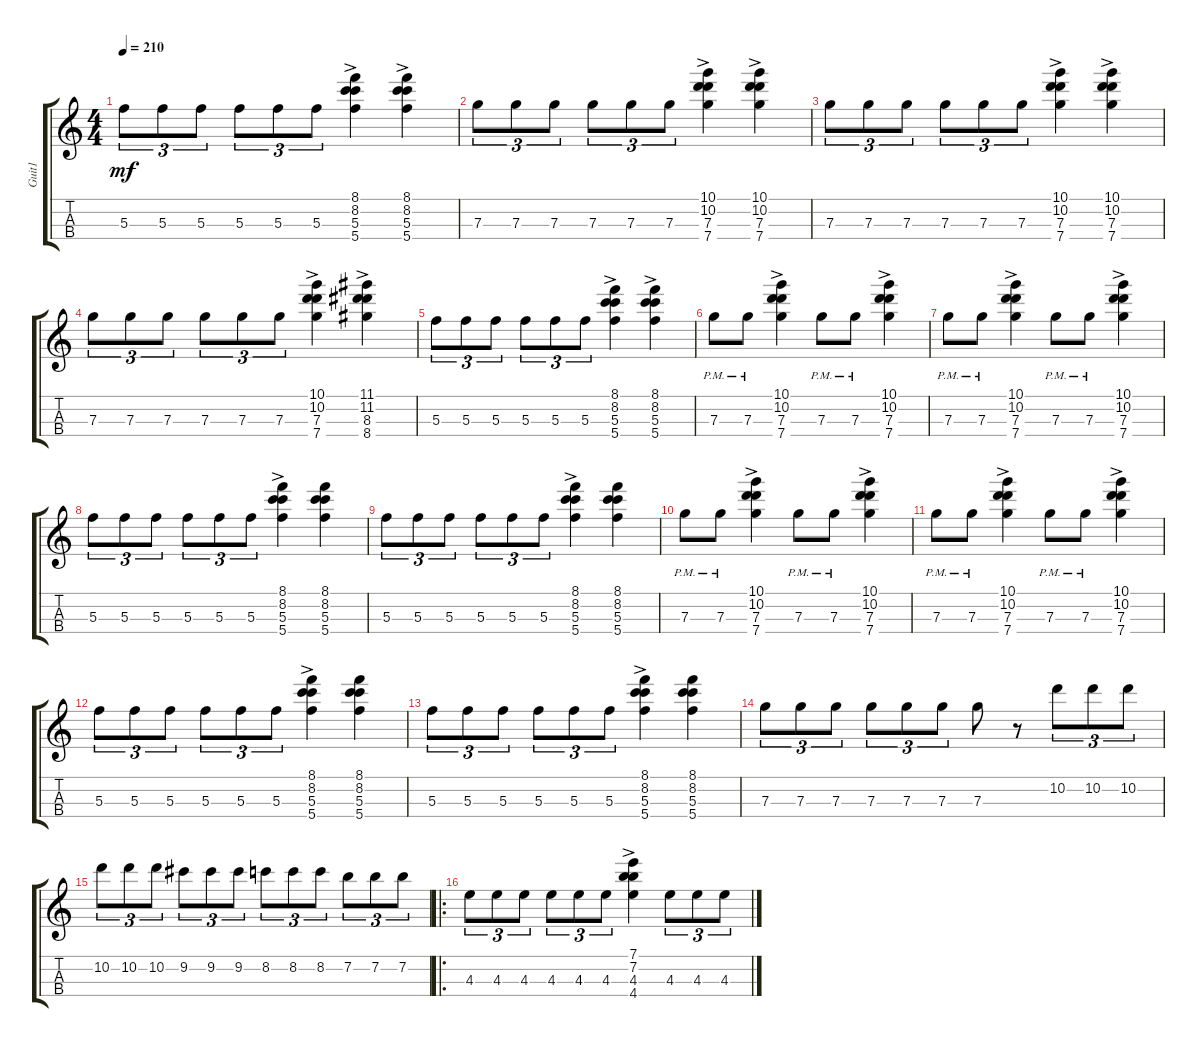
\track ("Guit1" "Guit1") {instrument acousticguitarnylon}
\staff {score tabs}
\tuning (A4 E4 C4 G4) {hide}
\ts (4 4)
\tempo 210
\clef g2
\ks c
5.3.8{tu (3 2) dy mf} 5.3.8{tu (3 2)} 5.3.8{tu (3 2)} 5.3.8{tu (3 2)} 5.3.8{tu (3 2)} 5.3.8{tu (3 2)} (8.1{ac} 8.2{ac} 5.3{ac} 5.4).4 (8.1{ac} 8.2{ac} 5.3{ac} 5.4).4 |
7.3.8{tu (3 2)} 7.3.8{tu (3 2)} 7.3.8{tu (3 2)} 7.3.8{tu (3 2)} 7.3.8{tu (3 2)} 7.3.8{tu (3 2)} (10.1{ac} 10.2{ac} 7.3{ac} 7.4).4 (10.1{ac} 10.2{ac} 7.3 7.4).4 |
7.3.8{tu (3 2)} 7.3.8{tu (3 2)} 7.3.8{tu (3 2)} 7.3.8{tu (3 2)} 7.3.8{tu (3 2)} 7.3.8{tu (3 2)} (10.1{ac} 10.2{ac} 7.3{ac} 7.4).4 (10.1{ac} 10.2{ac} 7.3 7.4).4 |
7.3.8{tu (3 2)} 7.3.8{tu (3 2)} 7.3.8{tu (3 2)} 7.3.8{tu (3 2)} 7.3.8{tu (3 2)} 7.3.8{tu (3 2)} (10.1{ac} 10.2{ac} 7.3{ac} 7.4).4 (11.1{ac} 11.2{ac} 8.3 8.4).4 |
5.3.8{tu (3 2)} 5.3.8{tu (3 2)} 5.3.8{tu (3 2)} 5.3.8{tu (3 2)} 5.3.8{tu (3 2)} 5.3.8{tu (3 2)} (8.1{ac} 8.2{ac} 5.3{ac} 5.4).4 (8.1{ac} 8.2{ac} 5.3{ac} 5.4).4 |
7.3{pm}.8 7.3{pm}.8 (10.1{ac} 10.2{ac} 7.3 7.4{ac}).4 7.3{pm}.8 7.3{pm}.8 (10.1{ac} 10.2{ac} 7.3 7.4{ac}).4 |
7.3{pm}.8 7.3{pm}.8 (10.1{ac} 10.2{ac} 7.3 7.4{ac}).4 7.3{pm}.8 7.3{pm}.8 (10.1{ac} 10.2{ac} 7.3 7.4{ac}).4 |
5.3.8{tu (3 2)} 5.3.8{tu (3 2)} 5.3.8{tu (3 2)} 5.3.8{tu (3 2)} 5.3.8{tu (3 2)} 5.3.8{tu (3 2)} (8.1 8.2{ac} 5.3{ac} 5.4).4 (8.1 8.2 5.3 5.4).4 |
5.3.8{tu (3 2)} 5.3.8{tu (3 2)} 5.3.8{tu (3 2)} 5.3.8{tu (3 2)} 5.3.8{tu (3 2)} 5.3.8{tu (3 2)} (8.1 8.2{ac} 5.3{ac} 5.4).4 (8.1 8.2 5.3 5.4).4 |
7.3{pm}.8 7.3{pm}.8 (10.1{ac} 10.2{ac} 7.3 7.4{ac}).4 7.3{pm}.8 7.3{pm}.8 (10.1{ac} 10.2{ac} 7.3 7.4{ac}).4 |
7.3{pm}.8 7.3{pm}.8 (10.1{ac} 10.2{ac} 7.3 7.4{ac}).4 7.3{pm}.8 7.3{pm}.8 (10.1{ac} 10.2{ac} 7.3 7.4{ac}).4 |
5.3.8{tu (3 2)} 5.3.8{tu (3 2)} 5.3.8{tu (3 2)} 5.3.8{tu (3 2)} 5.3.8{tu (3 2)} 5.3.8{tu (3 2)} (8.1 8.2{ac} 5.3{ac} 5.4).4 (8.1 8.2 5.3 5.4).4 |
5.3.8{tu (3 2)} 5.3.8{tu (3 2)} 5.3.8{tu (3 2)} 5.3.8{tu (3 2)} 5.3.8{tu (3 2)} 5.3.8{tu (3 2)} (8.1 8.2{ac} 5.3{ac} 5.4).4 (8.1 8.2 5.3 5.4).4 |
7.3.8{tu (3 2)} 7.3.8{tu (3 2)} 7.3.8{tu (3 2)} 7.3.8{tu (3 2)} 7.3.8{tu (3 2)} 7.3.8{tu (3 2)} 7.3.8 r.8 10.2.8{tu (3 2)} 10.2.8{tu (3 2)} 10.2.8{tu (3 2)} |
10.2.8{tu (3 2)} 10.2.8{tu (3 2)} 10.2.8{tu (3 2)} 9.2.8{tu (3 2)} 9.2.8{tu (3 2)} 9.2.8{tu (3 2)} 8.2.8{tu (3 2)} 8.2.8{tu (3 2)} 8.2.8{tu (3 2)} 7.2.8{tu (3 2)} 7.2.8{tu (3 2)} 7.2.8{tu (3 2)} |
\ro
4.3.8{tu (3 2)} 4.3.8{tu (3 2)} 4.3.8{tu (3 2)} 4.3.8{tu (3 2)} 4.3.8{tu (3 2)} 4.3.8{tu (3 2)} (7.1{ac} 7.2{ac} 4.3 4.4).4 4.3.8{tu (3 2)} 4.3.8{tu (3 2)} 4.3.8{tu (3 2)}
